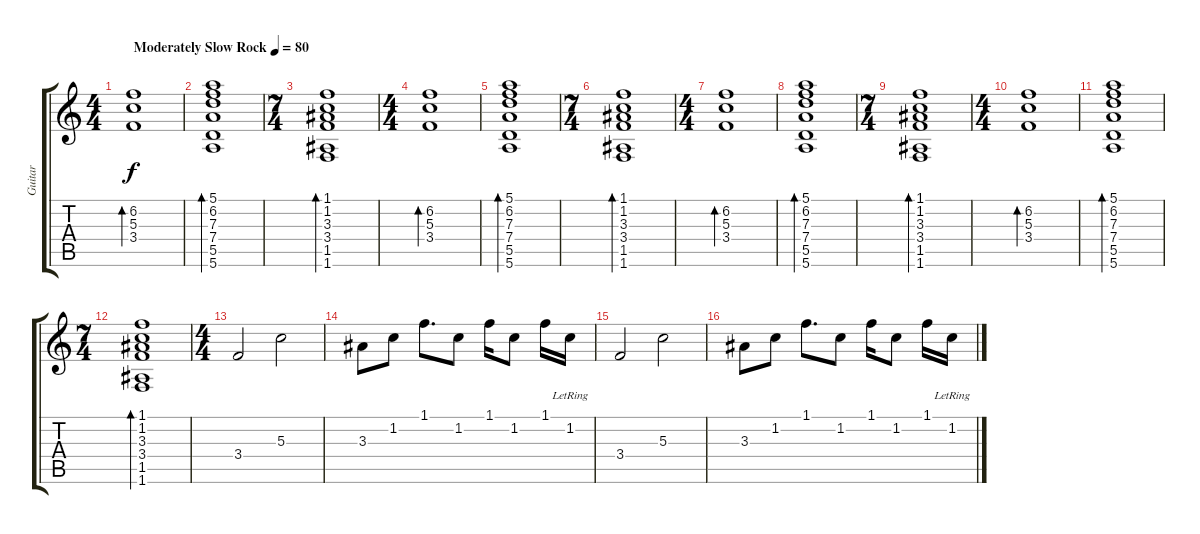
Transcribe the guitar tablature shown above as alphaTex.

\track ("Guitar" "Guitar") {instrument acousticguitarsteel}
\staff {score tabs}
\tuning (E4 B3 G3 D3 A2 E2) {hide}
\ts (4 4)
\tempo (80 "Moderately Slow Rock")
\clef g2
\ks c
(6.2 5.3 3.4).1{bd 240 dy f instrument acousticguitarsteel} |
(5.1 6.2 7.3 7.4 5.5 5.6).1{bd 240} |
\ts (7 4)
(1.1 1.2 3.3 3.4 1.5 1.6).1{bd 240} |
\ts (4 4)
(6.2 5.3 3.4).1{bd 240} |
(5.1 6.2 7.3 7.4 5.5 5.6).1{bd 240} |
\ts (7 4)
(1.1 1.2 3.3 3.4 1.5 1.6).1{bd 240} |
\ts (4 4)
(6.2 5.3 3.4).1{bd 240} |
(5.1 6.2 7.3 7.4 5.5 5.6).1{bd 240} |
\ts (7 4)
(1.1 1.2 3.3 3.4 1.5 1.6).1{bd 240} |
\ts (4 4)
(6.2 5.3 3.4).1{bd 240} |
(5.1 6.2 7.3 7.4 5.5 5.6).1{bd 240} |
\ts (7 4)
(1.1 1.2 3.3 3.4 1.5 1.6).1{bd 240} |
\ts (4 4)
3.4.2 5.3.2 |
3.3.8 1.2.8 1.1.8{d} 1.2.8 1.1.16 1.2.8 1.1.16 1.2{lr}.16 |
3.4.2 5.3.2 |
3.3.8 1.2.8 1.1.8{d} 1.2.8 1.1.16 1.2.8 1.1.16 1.2{lr}.16
